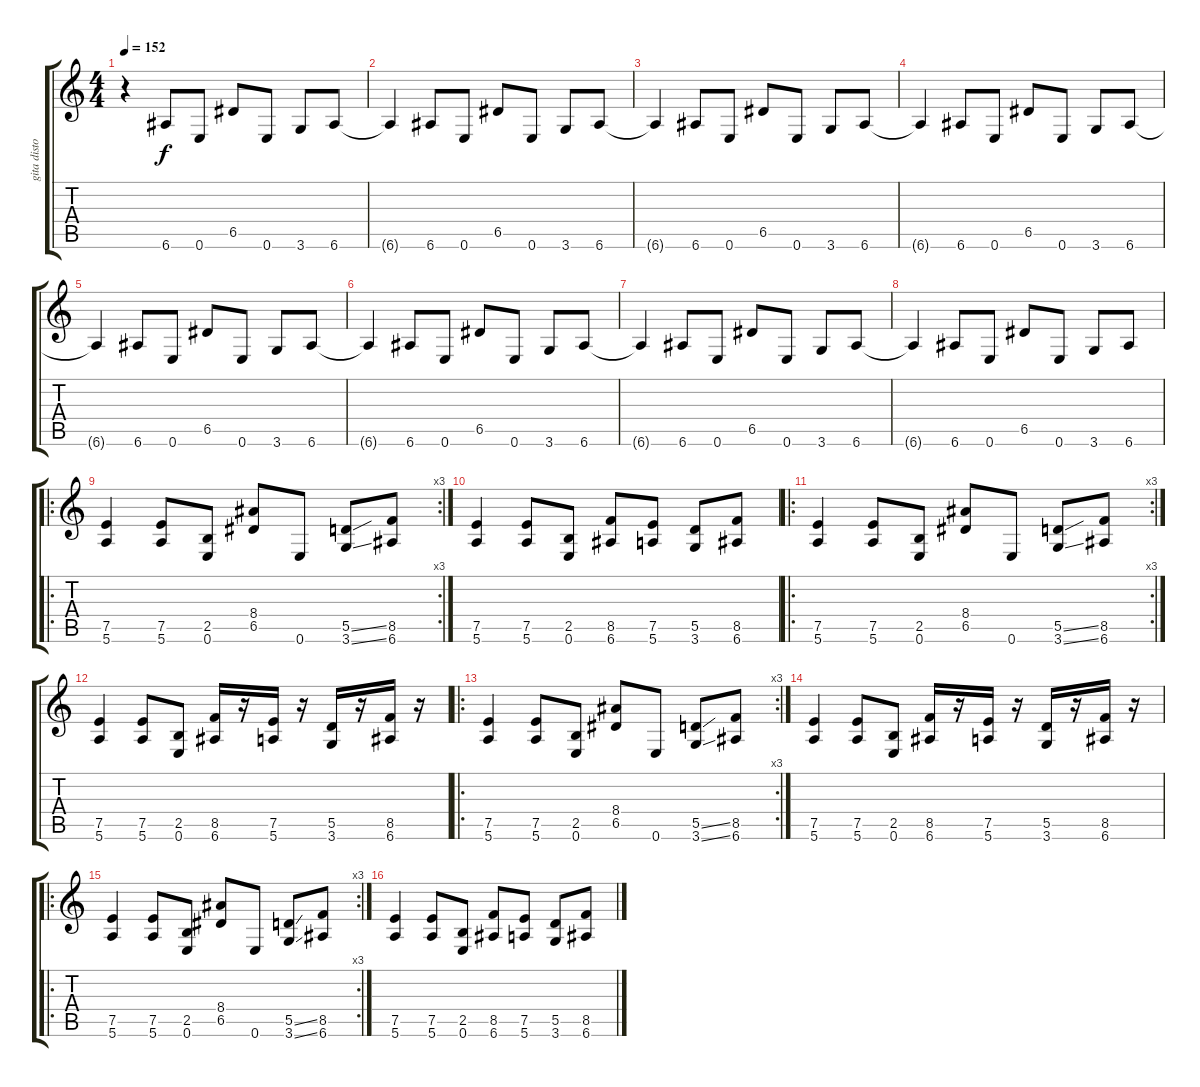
\track ("gita distortion" "gita disto") {instrument overdrivenguitar}
\staff {score tabs}
\tuning (E4 B3 G3 D3 A2 E2) {hide}
\ts (4 4)
\tempo 152
\clef g2
\ks c
r.4{dy f instrument overdrivenguitar} 6.6.8 0.6.8 6.5.8 0.6.8 3.6.8 6.6.8 |
6.6{t}.4 6.6.8 0.6.8 6.5.8 0.6.8 3.6.8 6.6.8 |
6.6{t}.4 6.6.8 0.6.8 6.5.8 0.6.8 3.6.8 6.6.8 |
6.6{t}.4 6.6.8 0.6.8 6.5.8 0.6.8 3.6.8 6.6.8 |
6.6{t}.4 6.6.8 0.6.8 6.5.8 0.6.8 3.6.8 6.6.8 |
6.6{t}.4 6.6.8 0.6.8 6.5.8 0.6.8 3.6.8 6.6.8 |
6.6{t}.4 6.6.8 0.6.8 6.5.8 0.6.8 3.6.8 6.6.8 |
6.6{t}.4 6.6.8 0.6.8 6.5.8 0.6.8 3.6.8 6.6.8 |
\ro
\rc 3
(7.5 5.6).4 (7.5 5.6).8 (2.5 0.6).8 (8.4 6.5).8 0.6.8 (5.5{ss} 3.6{ss}).8 (8.5 6.6).8 |
(7.5 5.6).4 (7.5 5.6).8 (2.5 0.6).8 (8.5 6.6).8 (7.5 5.6).8 (5.5 3.6).8 (8.5 6.6).8 |
\ro
\rc 3
(7.5 5.6).4 (7.5 5.6).8 (2.5 0.6).8 (8.4 6.5).8 0.6.8 (5.5{ss} 3.6{ss}).8 (8.5 6.6).8 |
(7.5 5.6).4 (7.5 5.6).8 (2.5 0.6).8 (8.5 6.6).16 r.16 (7.5 5.6).16 r.16 (5.5 3.6).16 r.16 (8.5 6.6).16 r.16 |
\ro
\rc 3
(7.5 5.6).4 (7.5 5.6).8 (2.5 0.6).8 (8.4 6.5).8 0.6.8 (5.5{ss} 3.6{ss}).8 (8.5 6.6).8 |
(7.5 5.6).4 (7.5 5.6).8 (2.5 0.6).8 (8.5 6.6).16 r.16 (7.5 5.6).16 r.16 (5.5 3.6).16 r.16 (8.5 6.6).16 r.16 |
\ro
\rc 3
(7.5 5.6).4 (7.5 5.6).8 (2.5 0.6).8 (8.4 6.5).8 0.6.8 (5.5{ss} 3.6{ss}).8 (8.5 6.6).8 |
(7.5 5.6).4 (7.5 5.6).8 (2.5 0.6).8 (8.5 6.6).8 (7.5 5.6).8 (5.5 3.6).8 (8.5 6.6).8
